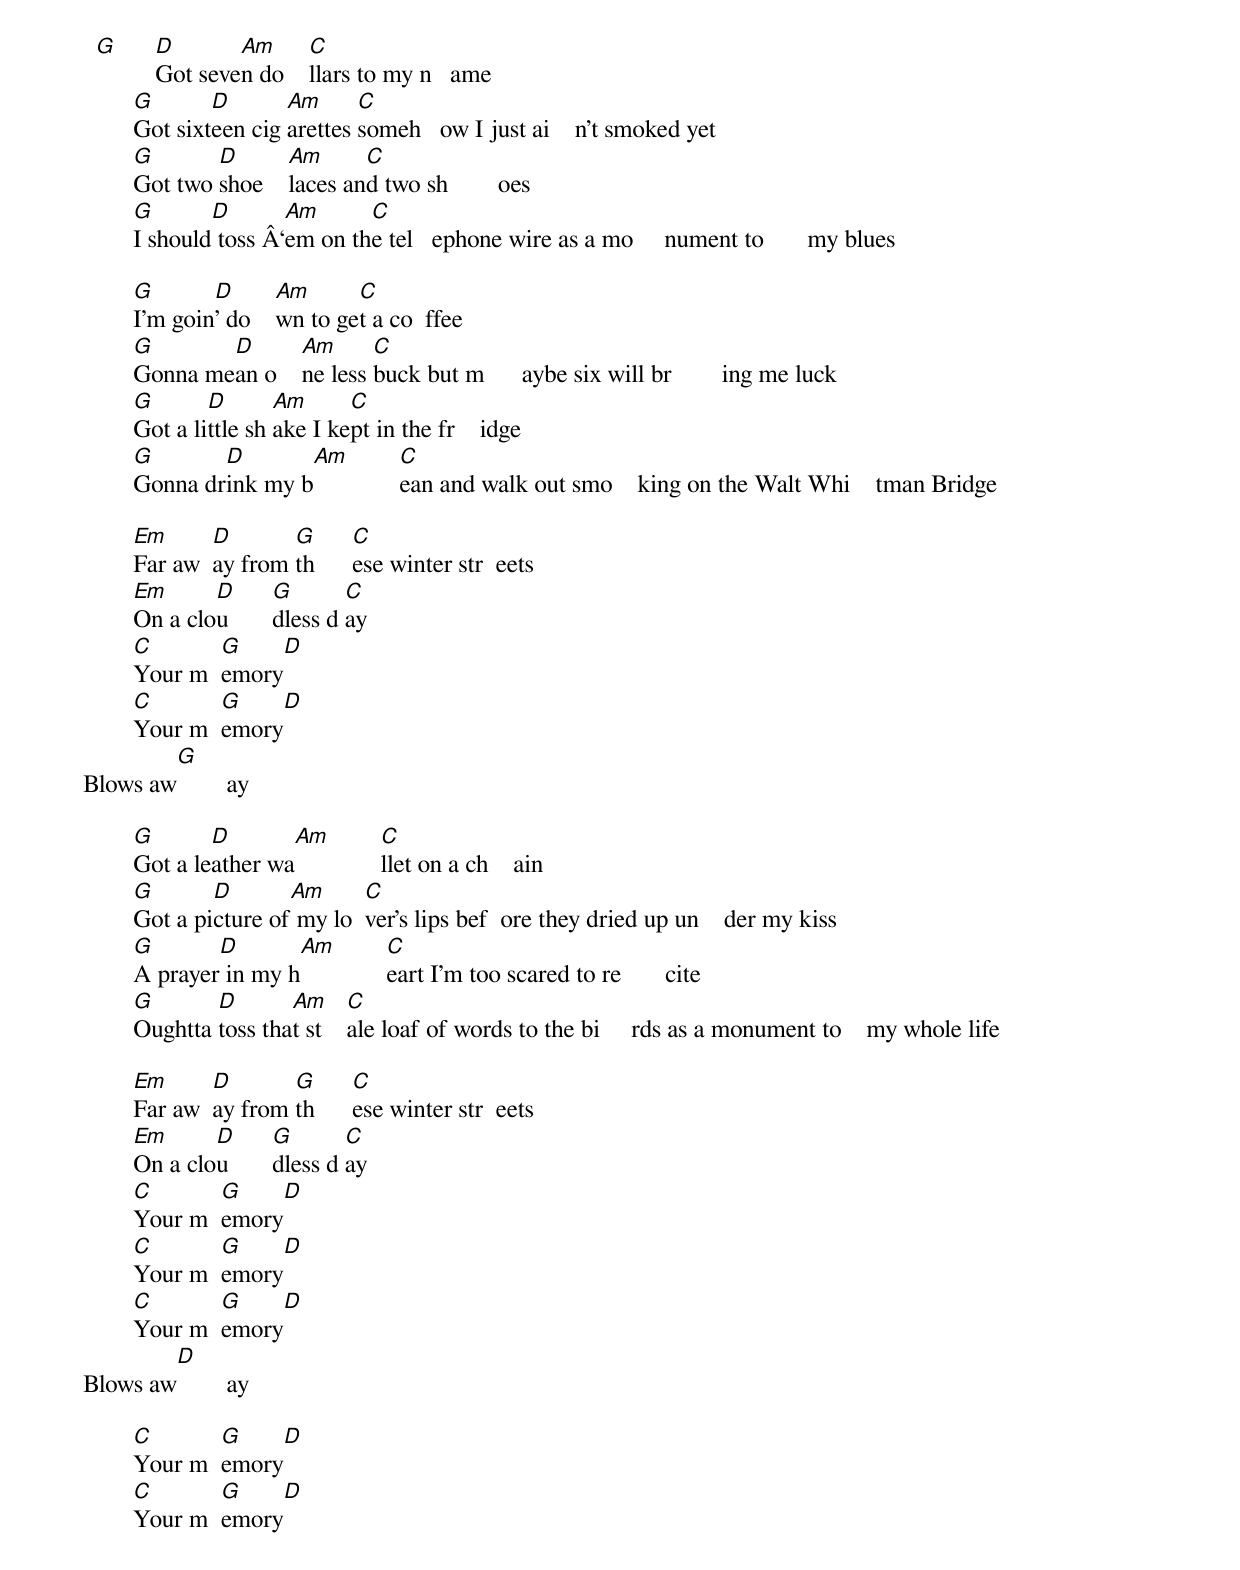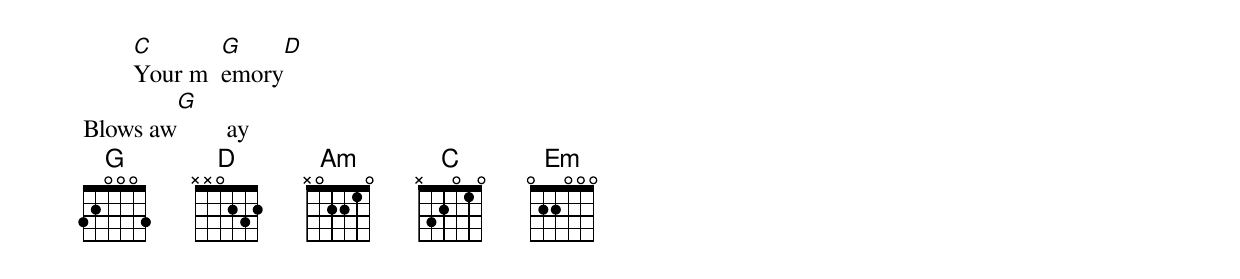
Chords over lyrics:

  G	D	Am	C
 	Got seven do	llars to my n	ame
 	G	D	Am	C
 	Got sixteen cig	arettes someh	ow I just ai	n't smoked yet
 	G	D	Am	C
 	Got two shoe	laces and two sh	oes
 	G	D	Am	C
 	I should toss Â‘em on the tel	ephone wire as a mo	nument to 	my blues

 	G	D	Am	C
 	I'm goin' do	wn to get a co	ffee
 	G	D	Am	C
 	Gonna mean o	ne less buck but m	aybe six will br	ing me luck
 	G	D	Am	C
 	Got a little sh	ake I kept in the fr	idge
 	G	D	Am	C
 	Gonna drink my b	ean and walk out smo	king on the Walt Whi	tman Bridge

 	Em	D	G	C
 	Far aw	ay from th	ese winter str	eets
 	Em	D	G	C
 	On a clou	dless d	ay
 	C	G	D
 	Your m	emory
 	C	G	D
 	Your m	emory
 	G
Blows aw	ay

 	G	D	Am	C
 	Got a leather wa	llet on a ch	ain
 	G	D	Am	C
 	Got a picture of my lo	ver's lips bef	ore they dried up un	der my kiss
 	G	D	Am	C
 	A prayer in my h	eart I'm too scared to re	cite
 	G	D	Am	C
 	Oughtta toss that st	ale loaf of words to the bi	rds as a monument to 	my whole life

 	Em	D	G	C
 	Far aw	ay from th	ese winter str	eets
 	Em	D	G	C
 	On a clou	dless d	ay
 	C	G	D
 	Your m	emory
 	C	G	D
 	Your m	emory
 	C	G	D
 	Your m	emory
 	D
Blows aw	ay

 	C	G	D
 	Your m	emory
 	C	G	D
 	Your m	emory
 	C	G	D
 	Your m	emory
 	G
Blows aw	ay
